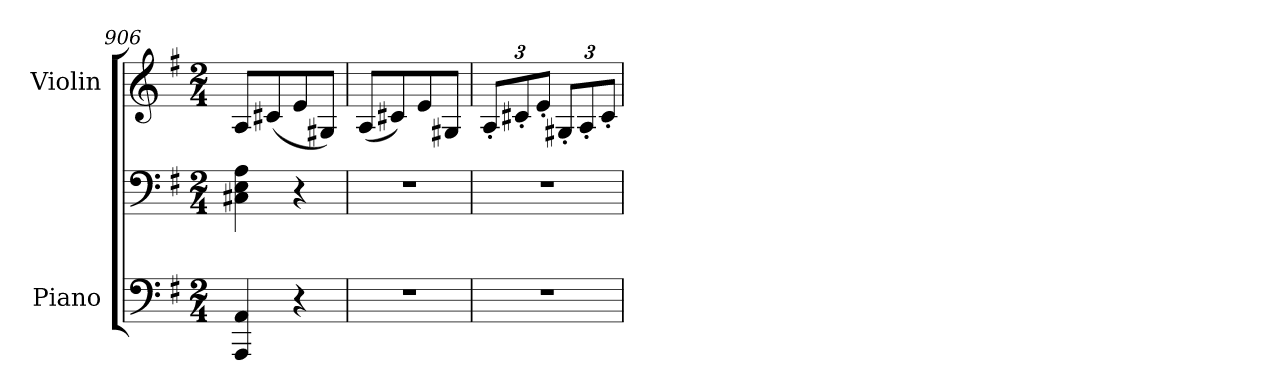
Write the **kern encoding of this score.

**kern	**kern	**kern
*part2	*part2	*part1
*staff3	*staff2	*staff1
*I"Piano	*	*I"Violin
*I'Pno.	*	*I'Vln.
!!LO:PB:g=z
*clefF4	*clefF4	*clefG2
*k[f#]	*k[f#]	*k[f#]
*M2/4	*M2/4	*M2/4
=906	=906	=906
4AAA/ 4AA/	4C#X\ 4E\ 4A\	8A/L
.	.	(8c#X/
4r	4r	8e/
.	.	8G#X/J)
=907	=907	=907
*	*	*MM100
2r	2r	(8A/L
.	.	8c#X/)
.	.	8e/
.	.	8G#X/J
=908	=908	=908
*	*	*Xbrackettup
2r	2r	12A'/L
.	.	12c#X'/
.	.	12e'/J
.	.	12G#X'/L
.	.	12A'/
.	.	12c#'/J
=	=	=
*-	*-	*-
